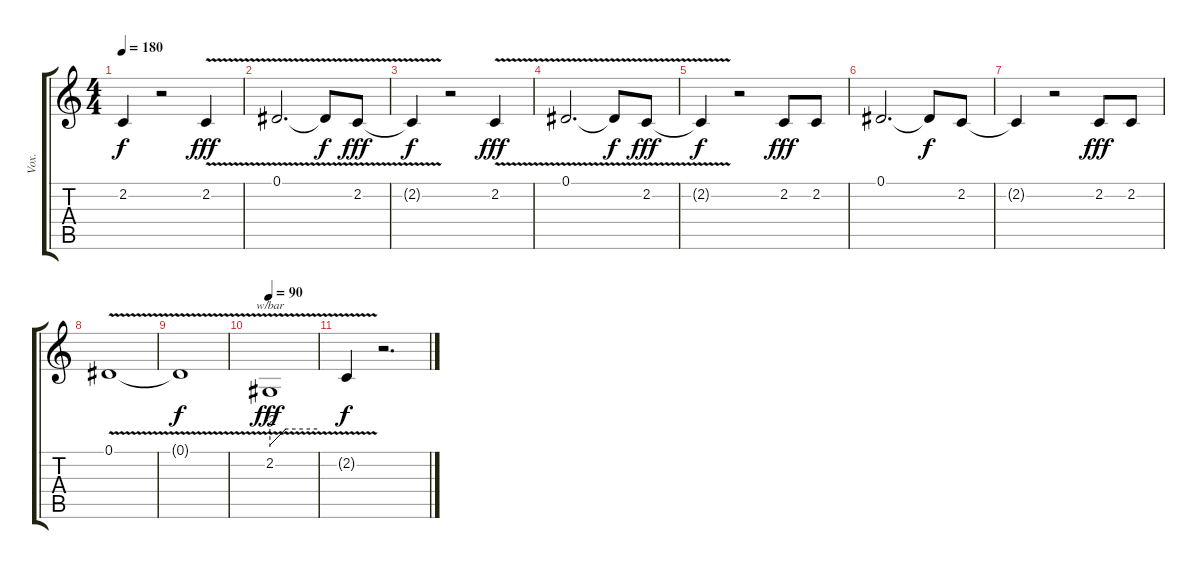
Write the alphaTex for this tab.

\track ("Vox." "Vox.") {instrument lead2sawtooth}
\staff {score tabs}
\tuning (Eb4 Bb3 Gb3 Db3 Ab2 Eb2) {hide}
\ts (4 4)
\tempo 180
\clef g2
\ks c
2.2{t}.4{dy f} r.2 2.2{v}.4{dy fff} |
0.1{v}.2{d} 0.1{t}.8{dy f} 2.2{v}.8{dy fff} |
2.2{t}.4{dy f} r.2 2.2{v}.4{dy fff} |
0.1{v}.2{d} 0.1{t}.8{dy f} 2.2{v}.8{dy fff} |
2.2{t}.4{dy f} r.2 2.2.8{dy fff} 2.2.8 |
0.1.2{d} 0.1{t}.8{dy f} 2.2.8 |
2.2{t}.4 r.2 2.2.8{dy fff} 2.2.8 |
0.1{v}.1 |
0.1{t}.1{dy f} |
\tempo 90
2.2{v}.1{tbe (custom default 0 -8 20 0 60 0) dy fff} |
2.2{t}.4{dy f} r.2{d}
